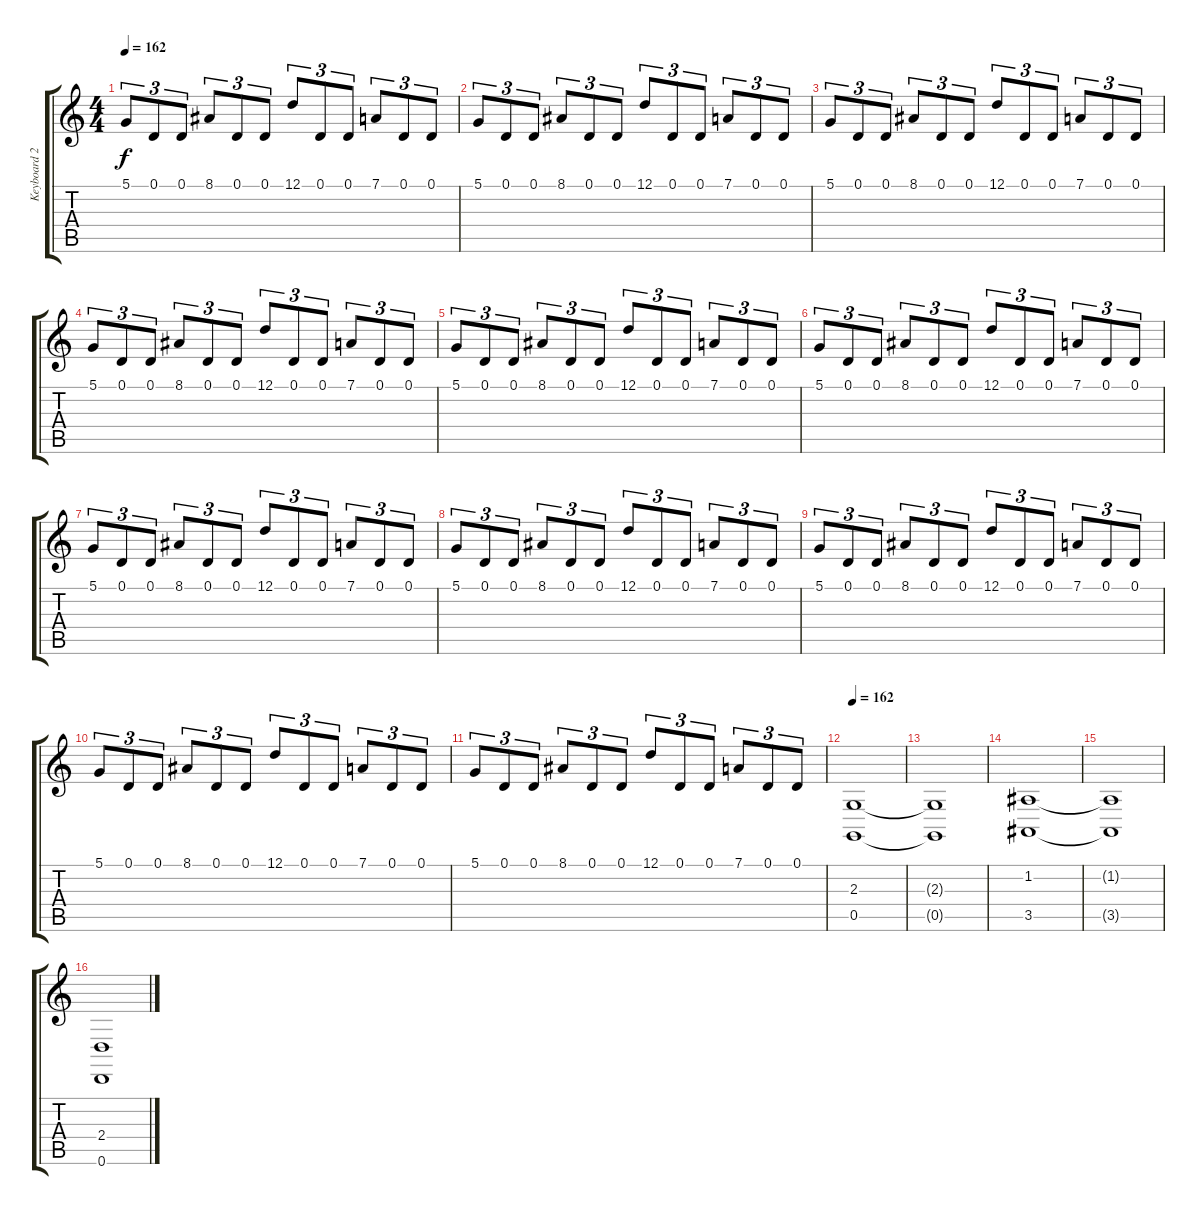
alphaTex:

\track ("Keyboard 2" "Keyboard 2") {instrument brightacousticpiano}
\staff {score tabs}
\tuning (D4 A3 F3 C3 G2 D2) {hide}
\ts (4 4)
\tempo 162
\clef g2
\ks c
5.1.8{tu (3 2) dy f} 0.1.8{tu (3 2)} 0.1.8{tu (3 2)} 8.1.8{tu (3 2)} 0.1.8{tu (3 2)} 0.1.8{tu (3 2)} 12.1.8{tu (3 2)} 0.1.8{tu (3 2)} 0.1.8{tu (3 2)} 7.1.8{tu (3 2)} 0.1.8{tu (3 2)} 0.1.8{tu (3 2)} |
5.1.8{tu (3 2)} 0.1.8{tu (3 2)} 0.1.8{tu (3 2)} 8.1.8{tu (3 2)} 0.1.8{tu (3 2)} 0.1.8{tu (3 2)} 12.1.8{tu (3 2)} 0.1.8{tu (3 2)} 0.1.8{tu (3 2)} 7.1.8{tu (3 2)} 0.1.8{tu (3 2)} 0.1.8{tu (3 2)} |
5.1.8{tu (3 2)} 0.1.8{tu (3 2)} 0.1.8{tu (3 2)} 8.1.8{tu (3 2)} 0.1.8{tu (3 2)} 0.1.8{tu (3 2)} 12.1.8{tu (3 2)} 0.1.8{tu (3 2)} 0.1.8{tu (3 2)} 7.1.8{tu (3 2)} 0.1.8{tu (3 2)} 0.1.8{tu (3 2)} |
5.1.8{tu (3 2)} 0.1.8{tu (3 2)} 0.1.8{tu (3 2)} 8.1.8{tu (3 2)} 0.1.8{tu (3 2)} 0.1.8{tu (3 2)} 12.1.8{tu (3 2)} 0.1.8{tu (3 2)} 0.1.8{tu (3 2)} 7.1.8{tu (3 2)} 0.1.8{tu (3 2)} 0.1.8{tu (3 2)} |
5.1.8{tu (3 2)} 0.1.8{tu (3 2)} 0.1.8{tu (3 2)} 8.1.8{tu (3 2)} 0.1.8{tu (3 2)} 0.1.8{tu (3 2)} 12.1.8{tu (3 2)} 0.1.8{tu (3 2)} 0.1.8{tu (3 2)} 7.1.8{tu (3 2)} 0.1.8{tu (3 2)} 0.1.8{tu (3 2)} |
5.1.8{tu (3 2)} 0.1.8{tu (3 2)} 0.1.8{tu (3 2)} 8.1.8{tu (3 2)} 0.1.8{tu (3 2)} 0.1.8{tu (3 2)} 12.1.8{tu (3 2)} 0.1.8{tu (3 2)} 0.1.8{tu (3 2)} 7.1.8{tu (3 2)} 0.1.8{tu (3 2)} 0.1.8{tu (3 2)} |
5.1.8{tu (3 2)} 0.1.8{tu (3 2)} 0.1.8{tu (3 2)} 8.1.8{tu (3 2)} 0.1.8{tu (3 2)} 0.1.8{tu (3 2)} 12.1.8{tu (3 2)} 0.1.8{tu (3 2)} 0.1.8{tu (3 2)} 7.1.8{tu (3 2)} 0.1.8{tu (3 2)} 0.1.8{tu (3 2)} |
5.1.8{tu (3 2)} 0.1.8{tu (3 2)} 0.1.8{tu (3 2)} 8.1.8{tu (3 2)} 0.1.8{tu (3 2)} 0.1.8{tu (3 2)} 12.1.8{tu (3 2)} 0.1.8{tu (3 2)} 0.1.8{tu (3 2)} 7.1.8{tu (3 2)} 0.1.8{tu (3 2)} 0.1.8{tu (3 2)} |
5.1.8{tu (3 2)} 0.1.8{tu (3 2)} 0.1.8{tu (3 2)} 8.1.8{tu (3 2)} 0.1.8{tu (3 2)} 0.1.8{tu (3 2)} 12.1.8{tu (3 2)} 0.1.8{tu (3 2)} 0.1.8{tu (3 2)} 7.1.8{tu (3 2)} 0.1.8{tu (3 2)} 0.1.8{tu (3 2)} |
5.1.8{tu (3 2)} 0.1.8{tu (3 2)} 0.1.8{tu (3 2)} 8.1.8{tu (3 2)} 0.1.8{tu (3 2)} 0.1.8{tu (3 2)} 12.1.8{tu (3 2)} 0.1.8{tu (3 2)} 0.1.8{tu (3 2)} 7.1.8{tu (3 2)} 0.1.8{tu (3 2)} 0.1.8{tu (3 2)} |
5.1.8{tu (3 2)} 0.1.8{tu (3 2)} 0.1.8{tu (3 2)} 8.1.8{tu (3 2)} 0.1.8{tu (3 2)} 0.1.8{tu (3 2)} 12.1.8{tu (3 2)} 0.1.8{tu (3 2)} 0.1.8{tu (3 2)} 7.1.8{tu (3 2)} 0.1.8{tu (3 2)} 0.1.8{tu (3 2)} |
\tempo 162
(2.3 0.5).1{volume 13 instrument stringensemble2} |
(2.3{t} 0.5{t}).1 |
(1.2 3.5).1 |
(1.2{t} 3.5{t}).1 |
(2.4 0.6).1
